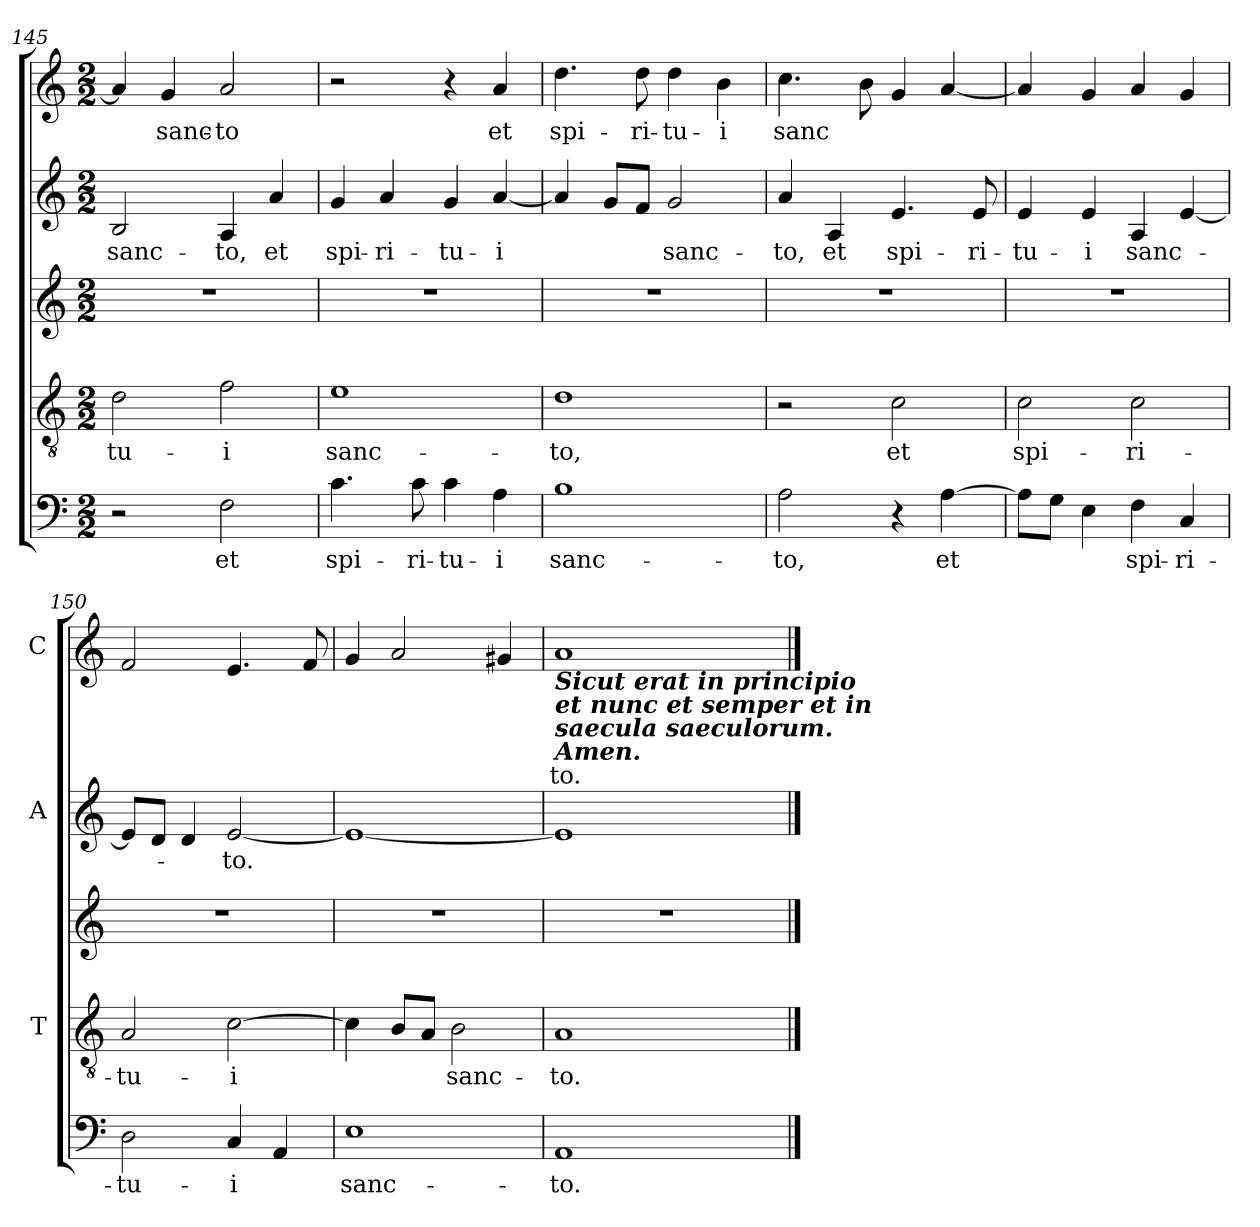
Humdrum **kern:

**kern	**text	**kern	**text	**kern	**kern	**text	**kern	**text
*part5	*part5	*part4	*part4	*part3	*part2	*part2	*part1	*part1
*staff5	*staff5	*staff4	*staff4	*staff3	*staff2	*staff2	*staff1	*staff1
*	*	*I'T	*	*	*I'A	*	*I'C	*
*clefF4	*	*clefGv2	*	*clefG2	*clefG2	*	*clefG2	*
*k[]	*	*k[]	*	*k[]	*k[]	*	*k[]	*
*C:	*	*C:	*	*C:	*C:	*	*C:	*
*M2/2	*	*M2/2	*	*M2/2	*M2/2	*	*M2/2	*
=145	=145	=145	=145	=145	=145	=145	=145	=145
!	!	!	!LO:LY:b	!	!	!LO:LY:b	!	!
2r	.	2d\	-tu-	1r	2B/	sanc-	4a/]	.
!	!	!	!	!	!	!	!	!LO:LY:b
.	.	.	.	.	.	.	4g/	sanc-
!	!LO:LY:b	!	!LO:LY:b	!	!	!LO:LY:b	!	!LO:LY:b
2F\	et	2f\	-i	.	4A/	-to,	2a/	-to
!	!	!	!	!	!	!LO:LY:b	!	!
.	.	.	.	.	4a/	et	.	.
=146	=146	=146	=146	=146	=146	=146	=146	=146
!	!LO:LY:b	!	!LO:LY:b	!	!	!LO:LY:b	!	!
4.c\	spi-	1e	sanc-	1r	4g/	spi-	2r	.
!	!	!	!	!	!	!LO:LY:b	!	!
.	.	.	.	.	4a/	-ri-	.	.
!	!LO:LY:b	!	!	!	!	!	!	!
8c\	-ri-	.	.	.	.	.	.	.
!	!LO:LY:b	!	!	!	!	!LO:LY:b	!	!
4c\	-tu-	.	.	.	4g/	-tu-	4r	.
!	!LO:LY:b	!	!	!	!	!LO:LY:b	!	!LO:LY:b
4A\	-i	.	.	.	[4a/	-i	4a/	et
=147	=147	=147	=147	=147	=147	=147	=147	=147
!	!LO:LY:b	!	!LO:LY:b	!	!	!	!	!LO:LY:b
1B	sanc-	1d	-to,	1r	4a/]	.	4.dd\	spi-
.	.	.	.	.	8g/L	.	.	.
!	!	!	!	!	!	!	!	!LO:LY:b
.	.	.	.	.	8f/J	.	8dd\	-ri-
!	!	!	!	!	!	!LO:LY:b	!	!LO:LY:b
.	.	.	.	.	2g/	sanc-	4dd\	-tu-
!	!	!	!	!	!	!	!	!LO:LY:b
.	.	.	.	.	.	.	4b\	-i
=148	=148	=148	=148	=148	=148	=148	=148	=148
!	!LO:LY:b	!	!	!	!	!LO:LY:b	!	!LO:LY:b
2A\	-to,	2r	.	1r	4a/	-to,	4.cc\	sanc
!	!	!	!	!	!	!LO:LY:b	!	!
.	.	.	.	.	4A/	et	.	.
.	.	.	.	.	.	.	8b\	.
!	!	!	!LO:LY:b	!	!	!LO:LY:b	!	!
4r	.	2c\	et	.	4.e/	spi-	4g/	.
!	!LO:LY:b	!	!	!	!	!	!	!
[4A\	et	.	.	.	.	.	[4a/	.
!	!	!	!	!	!	!LO:LY:b	!	!
.	.	.	.	.	8e/	-ri-	.	.
=149	=149	=149	=149	=149	=149	=149	=149	=149
!	!	!	!LO:LY:b	!	!	!LO:LY:b	!	!
8A\L]	.	2c\	spi-	1r	4e/	-tu-	4a/]	.
8G\J	.	.	.	.	.	.	.	.
!	!	!	!	!	!	!LO:LY:b	!	!
4E\	.	.	.	.	4e/	-i	4g/	.
!	!LO:LY:b	!	!LO:LY:b	!	!	!LO:LY:b	!	!
4F\	spi-	2c\	-ri-	.	4A/	sanc-	4a/	.
!	!LO:LY:b	!	!	!	!	!	!	!
4C/	-ri-	.	.	.	[4e/	.	4g/	.
!!LO:PB:g=z
=150	=150	=150	=150	=150	=150	=150	=150	=150
!	!LO:LY:b	!	!LO:LY:b	!	!	!	!	!
2D\	-­tu-	2A/	-­tu-	1r	8e/L]	.	2f/	.
.	.	.	.	.	8d/J	.	.	.
.	.	.	.	.	4d/	.	.	.
!	!LO:LY:b	!	!LO:LY:b	!	!	!LO:LY:b	!	!
4C/	-i	[2c\	-i	.	[2e/	-to.	4.e/	.
4AA/	.	.	.	.	.	.	.	.
.	.	.	.	.	.	.	8f/	.
=151	=151	=151	=151	=151	=151	=151	=151	=151
!	!LO:LY:b	!	!	!	!	!	!	!
1E	sanc-	4c\]	.	1r	1e_	.	4g/	.
.	.	8B/L	.	.	.	.	2a/	.
.	.	8A/J	.	.	.	.	.	.
!	!	!	!LO:LY:b	!	!	!	!	!
.	.	2B\	sanc-	.	.	.	.	.
.	.	.	.	.	.	.	4g#/	.
=152	=152	=152	=152	=152	=152	=152	=152	=152
!	!	!	!	!	!	!	!LO:TX:b:Bi:t=Sicut erat in principio\net nunc et semper et in\nsaecula saeculorum.\nAmen.	!
!	!LO:LY:b	!	!LO:LY:b	!	!	!	!	!LO:LY:b
1AA	-to.	1A	-to.	1r	1e]	.	1a	to.
==	==	==	==	==	==	==	==	==
*-	*-	*-	*-	*-	*-	*-	*-	*-
